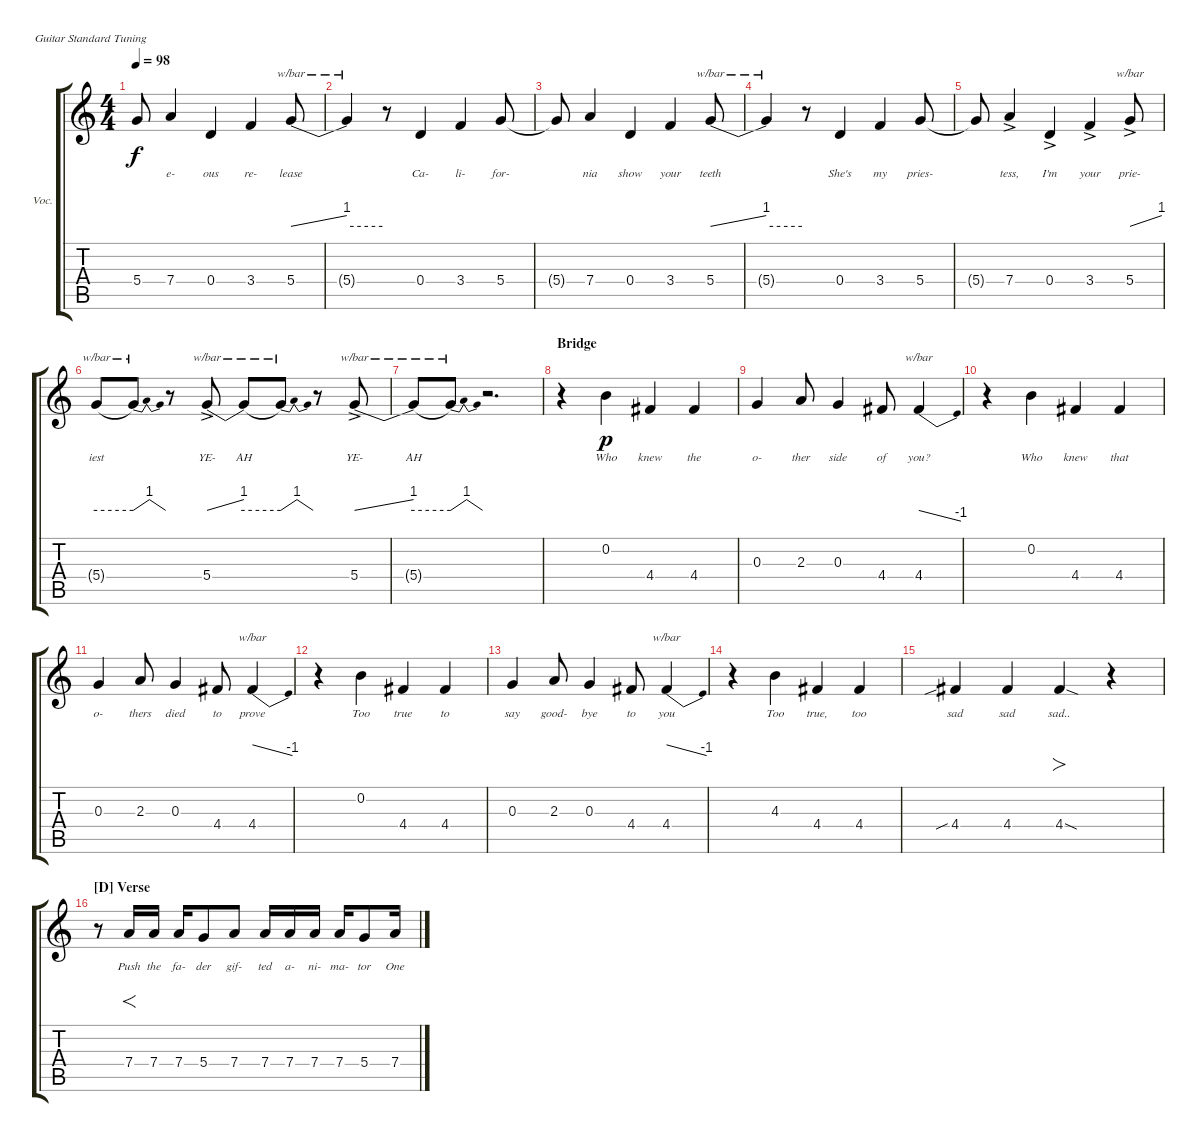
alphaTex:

\defaultSystemsLayout 4
\bracketExtendMode groupsimilarinstruments
\firstSystemTrackNameOrientation horizontal
\otherSystemsTrackNameOrientation horizontal
\track ("Vocals (Anthony Kiedis)" "Voc.") {instrument overdrivenguitar}
\staff {score tabs}
\tuning (E4 B3 G3 D3 A2 E2)
\ts (4 4)
\tempo 98
\clef g2
\scale
0.333333
\ks c
5.4{t}.8{lyrics (0 "") lyrics (1 "") lyrics (2 "") lyrics (3 "") lyrics (4 "") dy f} 7.4.4{lyrics (0 "e-") lyrics (1 "") lyrics (2 "") lyrics (3 "") lyrics (4 "")} 0.4.4{lyrics (0 "ous") lyrics (1 "") lyrics (2 "") lyrics (3 "") lyrics (4 "")} 3.4.4{lyrics (0 "re-") lyrics (1 "") lyrics (2 "") lyrics (3 "") lyrics (4 "")} 5.4.8{tbe (dive default 0 0 30 4) lyrics (0 "lease") lyrics (1 "") lyrics (2 "") lyrics (3 "") lyrics (4 "")} |
\scale
0.333333 5.4{t}.4{tbe (hold default 0 0 60 0) lyrics (0 "") lyrics (1 "") lyrics (2 "") lyrics (3 "") lyrics (4 "")} r.8 0.4.4{lyrics (0 "Ca-") lyrics (1 "") lyrics (2 "") lyrics (3 "") lyrics (4 "")} 3.4.4{lyrics (0 "li-") lyrics (1 "") lyrics (2 "") lyrics (3 "") lyrics (4 "")} 5.4.8{lyrics (0 "for-") lyrics (1 "") lyrics (2 "") lyrics (3 "") lyrics (4 "")} |
\scale
0.333333 5.4{t}.8{lyrics (0 "") lyrics (1 "") lyrics (2 "") lyrics (3 "") lyrics (4 "")} 7.4.4{lyrics (0 "nia") lyrics (1 "") lyrics (2 "") lyrics (3 "") lyrics (4 "")} 0.4.4{lyrics (0 "show") lyrics (1 "") lyrics (2 "") lyrics (3 "") lyrics (4 "")} 3.4.4{lyrics (0 "your") lyrics (1 "") lyrics (2 "") lyrics (3 "") lyrics (4 "")} 5.4.8{tbe (dive default 0 0 29.4 4) lyrics (0 "teeth") lyrics (1 "") lyrics (2 "") lyrics (3 "") lyrics (4 "")} |
\scale
0.333333 5.4{t}.4{tbe (hold default 0 0 60 0) lyrics (0 "") lyrics (1 "") lyrics (2 "") lyrics (3 "") lyrics (4 "")} r.8 0.4.4{lyrics (0 "She's") lyrics (1 "") lyrics (2 "") lyrics (3 "") lyrics (4 "")} 3.4.4{lyrics (0 "my") lyrics (1 "") lyrics (2 "") lyrics (3 "") lyrics (4 "")} 5.4.8{lyrics (0 "pries-") lyrics (1 "") lyrics (2 "") lyrics (3 "") lyrics (4 "")} |
\scale
0.333333 5.4{t}.8{lyrics (0 "") lyrics (1 "") lyrics (2 "") lyrics (3 "") lyrics (4 "")} 7.4{ac}.4{lyrics (0 "tess,") lyrics (1 "") lyrics (2 "") lyrics (3 "") lyrics (4 "")} 0.4{ac}.4{lyrics (0 "I'm") lyrics (1 "") lyrics (2 "") lyrics (3 "") lyrics (4 "")} 3.4{ac}.4{lyrics (0 "your") lyrics (1 "") lyrics (2 "") lyrics (3 "") lyrics (4 "")} 5.4{ac}.8{tbe (dive default 0 0 26.4 4) lyrics (0 "prie-") lyrics (1 "") lyrics (2 "") lyrics (3 "") lyrics (4 "")} |
\scale
0.333333 5.4{t}.8{tbe (hold default 0 0 60 0) lyrics (0 "iest") lyrics (1 "") lyrics (2 "") lyrics (3 "") lyrics (4 "")} 5.4{t}.8{tbe (dip default 0 0 15.6 4 25.2 4 36.6 0) lyrics (0 "") lyrics (1 "") lyrics (2 "") lyrics (3 "") lyrics (4 "")} r.8 5.4{ac}.8{tbe (dive default 0 0 28.2 4) lyrics (0 "YE-") lyrics (1 "") lyrics (2 "") lyrics (3 "") lyrics (4 "")} 5.4{t}.8{tbe (hold default 0 0 60 0) lyrics (0 "AH") lyrics (1 "") lyrics (2 "") lyrics (3 "") lyrics (4 "")} 5.4{t}.8{tbe (dip default 0 0 15.6 4 25.2 4 36.6 0) lyrics (0 "") lyrics (1 "") lyrics (2 "") lyrics (3 "") lyrics (4 "")} r.8 5.4{ac}.8{tbe (dive default 0 0 27.599999999999998 4) lyrics (0 "YE-") lyrics (1 "") lyrics (2 "") lyrics (3 "") lyrics (4 "")} |
\scale
0.333333 5.4{t}.8{tbe (hold default 0 0 60 0) lyrics (0 "AH") lyrics (1 "") lyrics (2 "") lyrics (3 "") lyrics (4 "")} 5.4{t}.8{tbe (dip default 0 0 15.6 4 25.2 4 36.6 0) lyrics (0 "") lyrics (1 "") lyrics (2 "") lyrics (3 "") lyrics (4 "")} r.2{d} |
\section ("" "Bridge")
\scale
0.333333 r.4 0.2.4{lyrics (0 "Who") lyrics (1 "") lyrics (2 "") lyrics (3 "") lyrics (4 "") dy p} 4.4.4{lyrics (0 "knew") lyrics (1 "") lyrics (2 "") lyrics (3 "") lyrics (4 "")} 4.4.4{lyrics (0 "the") lyrics (1 "") lyrics (2 "") lyrics (3 "") lyrics (4 "")} |
\scale
0.333333 0.3.4{lyrics (0 "o-") lyrics (1 "") lyrics (2 "") lyrics (3 "") lyrics (4 "")} 2.3.8{lyrics (0 "ther") lyrics (1 "") lyrics (2 "") lyrics (3 "") lyrics (4 "")} 0.3.4{lyrics (0 "side") lyrics (1 "") lyrics (2 "") lyrics (3 "") lyrics (4 "")} 4.4.8{lyrics (0 "of") lyrics (1 "") lyrics (2 "") lyrics (3 "") lyrics (4 "")} 4.4.4{tbe (dive default 0 0 22.8 -4) lyrics (0 "you?") lyrics (1 "") lyrics (2 "") lyrics (3 "") lyrics (4 "")} |
\scale
0.333333 r.4 0.2.4{lyrics (0 "Who") lyrics (1 "") lyrics (2 "") lyrics (3 "") lyrics (4 "")} 4.4.4{lyrics (0 "knew") lyrics (1 "") lyrics (2 "") lyrics (3 "") lyrics (4 "")} 4.4.4{lyrics (0 "that") lyrics (1 "") lyrics (2 "") lyrics (3 "") lyrics (4 "")} |
\scale
0.333333 0.3.4{lyrics (0 "o-") lyrics (1 "") lyrics (2 "") lyrics (3 "") lyrics (4 "")} 2.3.8{lyrics (0 "thers") lyrics (1 "") lyrics (2 "") lyrics (3 "") lyrics (4 "")} 0.3.4{lyrics (0 "died") lyrics (1 "") lyrics (2 "") lyrics (3 "") lyrics (4 "")} 4.4.8{lyrics (0 "to") lyrics (1 "") lyrics (2 "") lyrics (3 "") lyrics (4 "")} 4.4.4{tbe (dive default 0 0 22.8 -4) lyrics (0 "prove") lyrics (1 "") lyrics (2 "") lyrics (3 "") lyrics (4 "")} |
\scale
0.333333 r.4 0.2.4{lyrics (0 "Too") lyrics (1 "") lyrics (2 "") lyrics (3 "") lyrics (4 "")} 4.4.4{lyrics (0 "true") lyrics (1 "") lyrics (2 "") lyrics (3 "") lyrics (4 "")} 4.4.4{lyrics (0 "to") lyrics (1 "") lyrics (2 "") lyrics (3 "") lyrics (4 "")} |
\scale
0.333333 0.3.4{lyrics (0 "say") lyrics (1 "") lyrics (2 "") lyrics (3 "") lyrics (4 "")} 2.3.8{lyrics (0 "good-") lyrics (1 "") lyrics (2 "") lyrics (3 "") lyrics (4 "")} 0.3.4{lyrics (0 "bye") lyrics (1 "") lyrics (2 "") lyrics (3 "") lyrics (4 "")} 4.4.8{lyrics (0 "to") lyrics (1 "") lyrics (2 "") lyrics (3 "") lyrics (4 "")} 4.4.4{tbe (dive default 0 0 22.8 -4) lyrics (0 "you") lyrics (1 "") lyrics (2 "") lyrics (3 "") lyrics (4 "")} |
\scale
0.333333 r.4 4.3.4{lyrics (0 "Too") lyrics (1 "") lyrics (2 "") lyrics (3 "") lyrics (4 "")} 4.4.4{lyrics (0 "true,") lyrics (1 "") lyrics (2 "") lyrics (3 "") lyrics (4 "")} 4.4.4{lyrics (0 "too") lyrics (1 "") lyrics (2 "") lyrics (3 "") lyrics (4 "")} |
\scale
0.333333 4.4{sib}.4{lyrics (0 "sad") lyrics (1 "") lyrics (2 "") lyrics (3 "") lyrics (4 "")} 4.4.4{lyrics (0 "sad") lyrics (1 "") lyrics (2 "") lyrics (3 "") lyrics (4 "")} 4.4{sod}.4{fo lyrics (0 "sad..") lyrics (1 "") lyrics (2 "") lyrics (3 "") lyrics (4 "")} r.4 |
\section ("D" "Verse")
\scale
0.333333 r.8 7.4.16{f lyrics (0 "Push") lyrics (1 "") lyrics (2 "") lyrics (3 "") lyrics (4 "")} 7.4.16{lyrics (0 "the") lyrics (1 "") lyrics (2 "") lyrics (3 "") lyrics (4 "")} 7.4.16{lyrics (0 "fa-") lyrics (1 "") lyrics (2 "") lyrics (3 "") lyrics (4 "")} 5.4.8{lyrics (0 "der") lyrics (1 "") lyrics (2 "") lyrics (3 "") lyrics (4 "")} 7.4.8{lyrics (0 "gif-") lyrics (1 "") lyrics (2 "") lyrics (3 "") lyrics (4 "")} 7.4.16{lyrics (0 "ted") lyrics (1 "") lyrics (2 "") lyrics (3 "") lyrics (4 "")} 7.4.16{lyrics (0 "a-") lyrics (1 "") lyrics (2 "") lyrics (3 "") lyrics (4 "")} 7.4.16{lyrics (0 "ni-") lyrics (1 "") lyrics (2 "") lyrics (3 "") lyrics (4 "")} 7.4.16{lyrics (0 "ma-") lyrics (1 "") lyrics (2 "") lyrics (3 "") lyrics (4 "")} 5.4.8{lyrics (0 "tor") lyrics (1 "") lyrics (2 "") lyrics (3 "") lyrics (4 "")} 7.4.16{lyrics (0 "One") lyrics (1 "") lyrics (2 "") lyrics (3 "") lyrics (4 "")}
